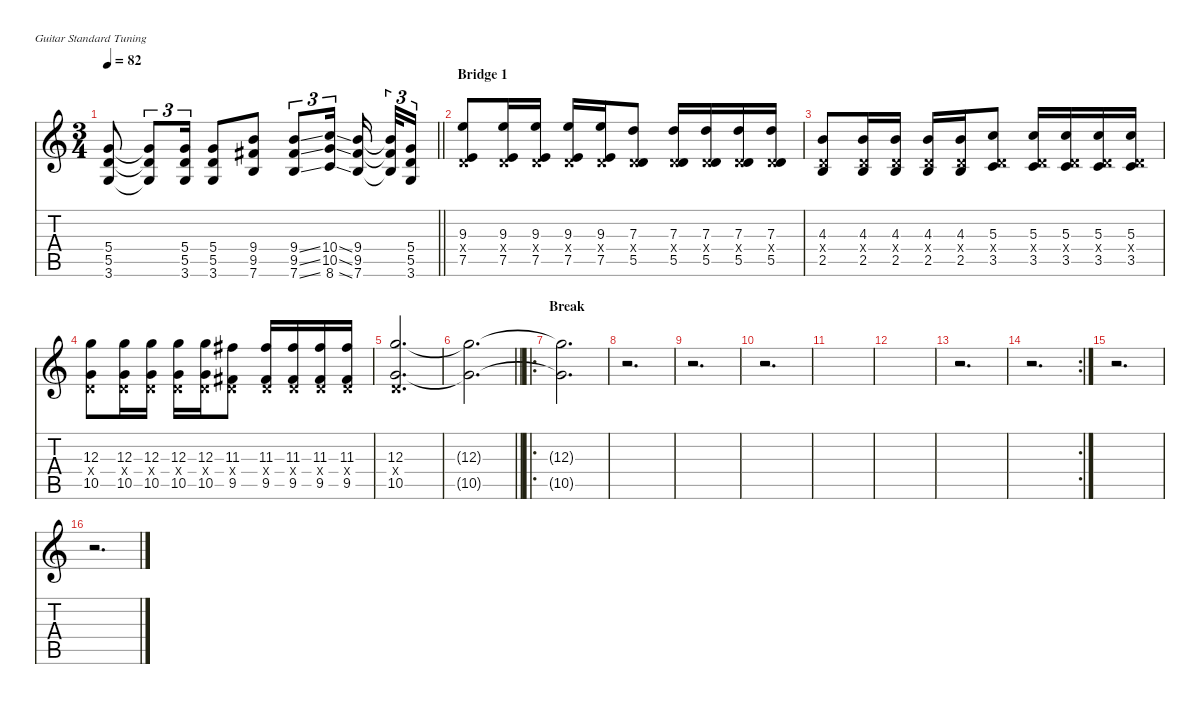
\defaultSystemsLayout 4
\hideDynamics
\bracketExtendMode nobrackets
\singleTrackTrackNamePolicy hidden
\multiTrackTrackNamePolicy hidden
\firstSystemTrackNameMode fullname
\otherSystemsTrackNameOrientation horizontal
\track ("Guitar 2" "el.guit.") {defaultSystemsLayout 4 instrument electricguitarclean}
\staff {score tabs}
\tuning (E4 B3 G3 D3 A2 E2)
\ts (3 4)
\tempo 82
\clef g2
\barLineRight lightlight
\ks c
(5.4 5.5 3.6).8{dy f beam Up} (5.4{t} 5.5{t} 3.6{t}).8{tu (3 2) beam Up} (5.4 5.5 3.6).16{tu (3 2) beam Up} (5.4 5.5 3.6).8{beam Up} (9.4 9.5{acc #} 7.6).8{beam Up} (9.4{ss} 9.5{ss acc #} 7.6{ss}).8{tu (3 2) beam Up} (10.4{ss} 10.5{ss} 8.6{ss}).16{tu (3 2) beam Up} (9.4 9.5{acc #} 7.6).16{beam Up} (9.4{t} 9.5{t acc #} 7.6{t}).32{tu (3 2) beam Up} (5.4 5.5 3.6).16{tu (3 2) beam Up} |
\section ("" "Bridge 1")
(9.3 0.4{x} 7.5).8{beam Up} (9.3 0.4{x} 7.5).16{beam Up} (9.3 0.4{x} 7.5).16{beam Up} (9.3 0.4{x} 7.5).16{beam Up} (9.3 0.4{x} 7.5).16{beam Up} (7.3 0.4{x} 5.5).8{beam Up} (7.3 0.4{x} 5.5).16{beam Up} (7.3 0.4{x} 5.5).16{beam Up} (7.3 0.4{x} 5.5).16{beam Up} (7.3 0.4{x} 5.5).16{beam Up} |
(4.3 0.4{x} 2.5).8{beam Up} (4.3 0.4{x} 2.5).16{beam Up} (4.3 0.4{x} 2.5).16{beam Up} (4.3 0.4{x} 2.5).16{beam Up} (4.3 0.4{x} 2.5).16{beam Up} (5.3 0.4{x} 3.5).8{beam Up} (5.3 0.4{x} 3.5).16{beam Up} (5.3 0.4{x} 3.5).16{beam Up} (5.3 0.4{x} 3.5).16{beam Up} (5.3 0.4{x} 3.5).16{beam Up} |
(12.3 0.4{x} 10.5).8{beam Down} (12.3 0.4{x} 10.5).16{beam Down} (12.3 0.4{x} 10.5).16{beam Down} (12.3 0.4{x} 10.5).16{beam Down} (12.3 0.4{x} 10.5).16{beam Down} (11.3{acc #} 0.4{x} 9.5{acc #}).8{beam Down} (11.3{acc #} 0.4{x} 9.5{acc #}).16{beam Up} (11.3{acc #} 0.4{x} 9.5{acc #}).16{beam Up} (11.3{acc #} 0.4{x} 9.5{acc #}).16{beam Up} (11.3{acc #} 0.4{x} 9.5{acc #}).16{beam Up} |
(12.3 0.4{x} 10.5).2{d dy ff beam Up} |
\barLineRight lightlight
(12.3{t} 10.5{t}).2{d dy f beam Down} |
\ro
\section ("" "Break")
(12.3{t} 10.5{t}).2{d beam Down} |
r.2{d beam Down} |
r.2{d beam Down} |
r.2{d beam Down} |
|
|
r.2{d beam Down} |
\rc 2
r.2{d beam Down} |
r.2{d beam Down} |
r.2{d beam Down}
